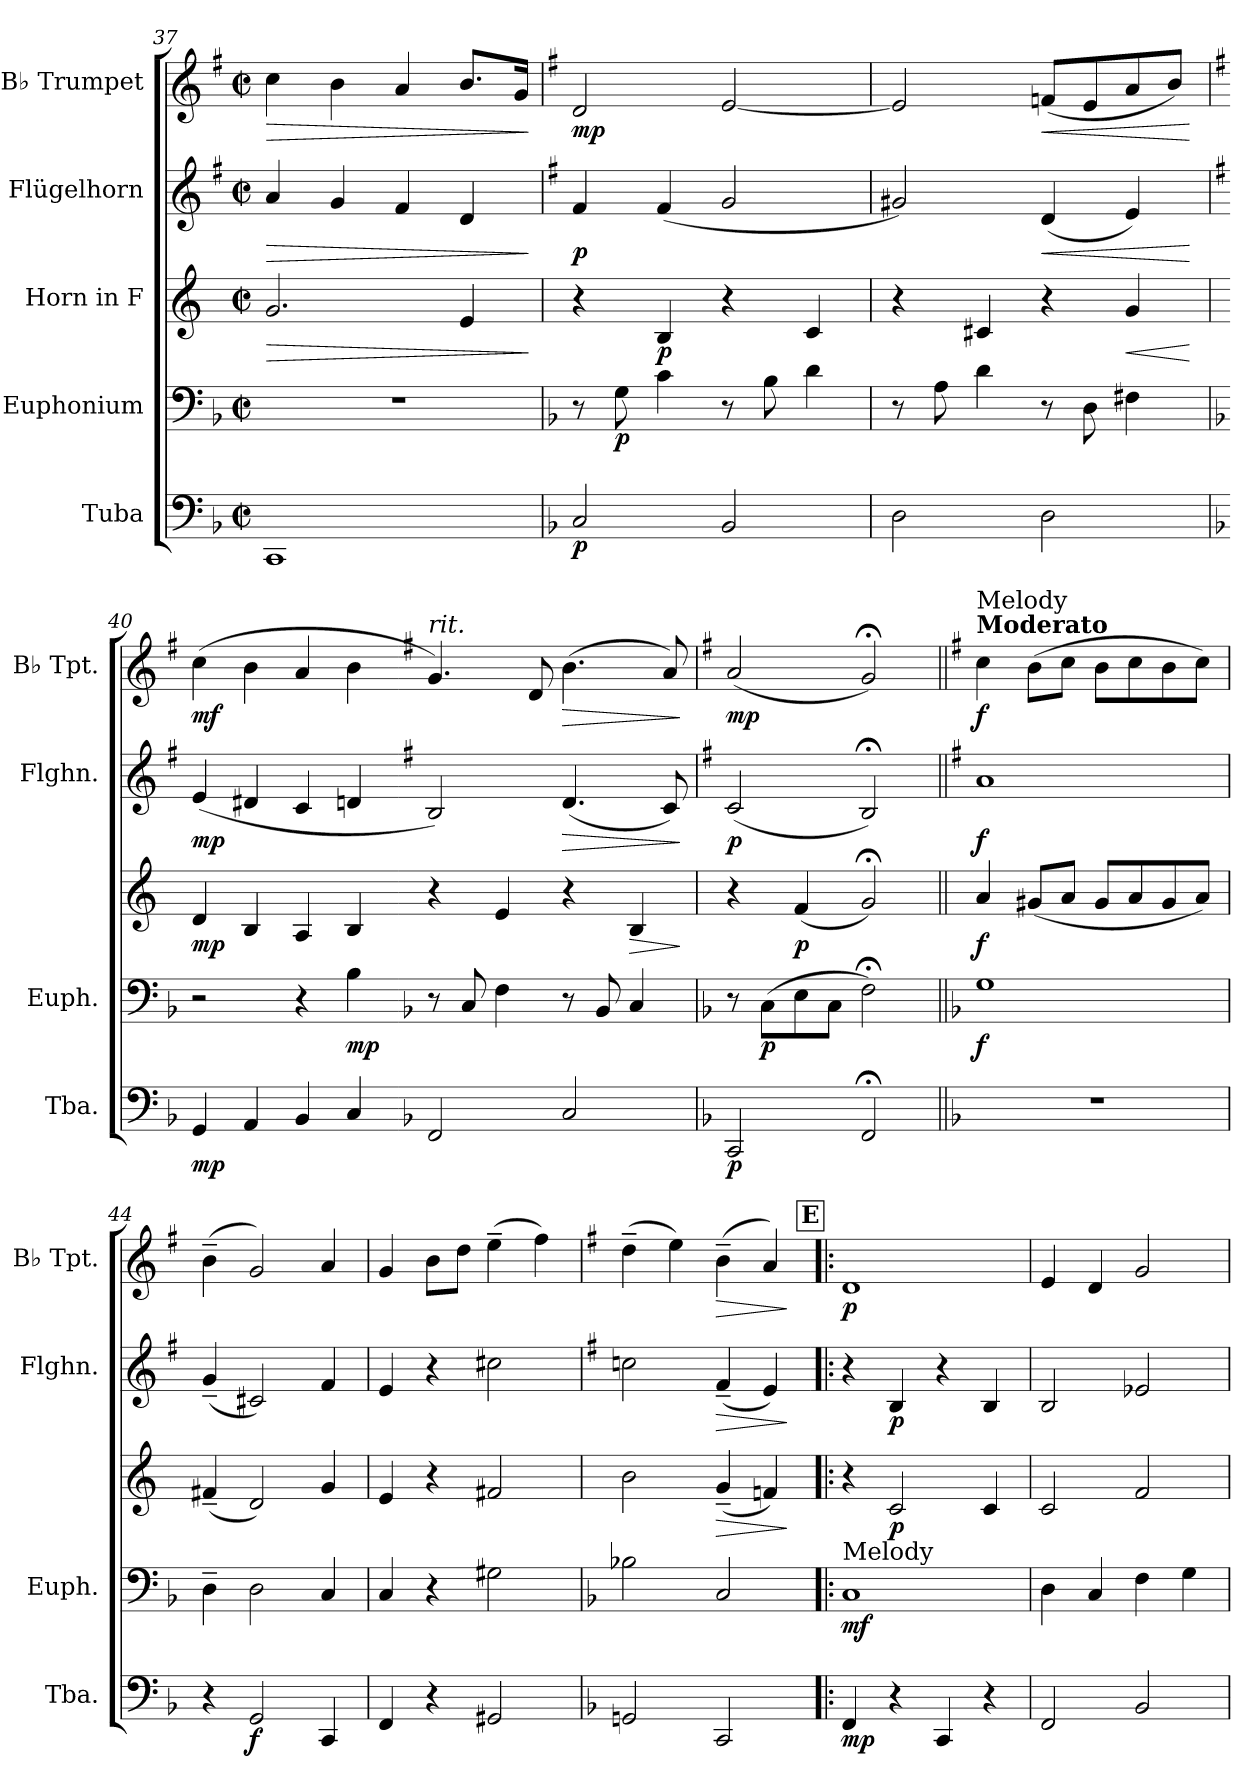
**kern	**dynam	**kern	**dynam	**kern	**dynam	**kern	**dynam	**kern	**dynam
*part5	*part5	*part4	*part4	*part3	*part3	*part2	*part2	*part1	*part1
*staff5	*staff5	*staff4	*staff4	*staff3	*staff3	*staff2	*staff2	*staff1	*staff1
*I"Tuba	*	*I"Euphonium	*	*I"Horn in F	*	*I"Flügelhorn	*	*I"B♭ Trumpet	*
*I'Tba.	*	*I'Euph.	*	*	*	*I'Flghn.	*	*I'B♭ Tpt.	*
*clefF4	*	*clefF4	*	*clefG2	*	*clefG2	*	*clefG2	*
*	*	*	*	*ITrd4c7	*	*ITrd1c2	*	*ITrd1c2	*
*k[b-]	*	*k[b-]	*	*k[b-]	*	*k[b-]	*	*k[b-]	*
*M2/2	*	*M2/2	*	*M2/2	*	*M2/2	*	*M2/2	*
*met(c|)	*	*met(c|)	*	*met(c|)	*	*met(c|)	*	*met(c|)	*
=37	=37	=37	=37	=37	=37	=37	=37	=37	=37
!	!	!	!	!	!LO:HP:b	!	!LO:HP:b	!	!LO:HP:b
1CC	.	1r	.	2.c/	>	4g/	>	4b-\	>
.	.	.	.	.	.	4f/	.	4a\	.
.	.	.	.	.	.	4e/	.	4g/	.
.	.	.	.	4A/	.	4c/	.	8.a/L	.
.	.	.	.	.	.	.	.	16f/Jk	.
.	.	.	.	.	]	.	]	.	]
=38	=38	=38	=38	=38	=38	=38	=38	=38	=38
*k[b-]	*	*k[b-]	*	*k[b-]	*	*k[b-]	*	*k[b-]	*
!	!LO:DY:b	!	!	!	!	!	!LO:DY:b	!	!LO:DY:b
2C/	p	8r	.	4r	.	4e/	p	2c/	mp
!	!	!	!LO:DY:b	!	!	!	!	!	!
.	.	8G\	p	.	.	.	.	.	.
!	!	!	!	!	!LO:DY:b	!	!	!	!
.	.	4c\	.	4E/	p	(<4e/	.	.	.
2BB-/	.	8r	.	4r	.	2f/	.	[2d/	.
.	.	8B-\	.	.	.	.	.	.	.
.	.	4d\	.	4F/	.	.	.	.	.
=39	=39	=39	=39	=39	=39	=39	=39	=39	=39
2D\	.	8r	.	4r	.	2f#X/)	.	2d/]	.
.	.	8A\	.	.	.	.	.	.	.
.	.	4d\	.	4F#X/	.	.	.	.	.
!	!	!	!	!	!	!	!LO:HP:b	!	!LO:HP:b
2D\	.	8r	.	4r	.	(<4c/	<	(<8e-X/L	<
.	.	8D\	.	.	.	.	.	8d/	.
!	!	!	!	!	!LO:HP:b	!	!	!	!
.	.	4F#X\	.	4c/	<	4d/)	.	8g/	.
.	.	.	.	.	.	.	.	8a/J)	.
.	.	.	.	.	[	.	[	.	[
=40	=40	=40	=40	=40	=40	=40	=40	=40	=40
*k[b-]	*	*k[b-]	*	*k[b-]	*	*k[b-]	*	*k[b-]	*
!	!LO:DY:b	!	!	!	!LO:DY:b	!	!LO:DY:b	!	!LO:DY:b
4GG/	mp	2r	.	4G/	mp	(<4d/	mp	(>4b-\	mf
4AA/	.	.	.	4E/	.	4c#X/	.	4a\	.
4BB-/	.	4r	.	4D/	.	4B-/	.	4g/	.
!	!	!	!LO:DY:b	!	!	!	!	!	!
4C/	.	4B-\	mp	4E/	.	4cn/	.	4a\	.
!!LO:PB:g=z
=41-	=41-	=41-	=41-	=41-	=41-	=41-	=41-	=41-	=41-
*k[b-]	*	*k[b-]	*	*k[b-]	*	*k[b-]	*	*k[b-]	*
*	*	*	*	*	*	*	*	*MM64	*
!	!	!	!	!	!	!	!	!LO:TX:i:t=rit.	!
2FF/	.	8r	.	4r	.	2A/)	.	4.f/)	.
.	.	8C/	.	.	.	.	.	.	.
.	.	4F\	.	4A/	.	.	.	.	.
.	.	.	.	.	.	.	.	8c/	.
!	!	!	!	!	!	!	!LO:HP:b	!	!LO:HP:b
2C/	.	8r	.	4r	.	(<4.c/	>	(>4.a\	>
.	.	8BB-/	.	.	.	.	.	.	.
!	!	!	!	!	!LO:HP:b	!	!	!	!
.	.	4C/	.	4E/	>	.	.	.	.
.	.	.	.	.	.	8B-/)	.	8g/)	.
.	.	.	.	.	]	.	]	.	]
=42	=42	=42	=42	=42	=42	=42	=42	=42	=42
*k[b-]	*	*k[b-]	*	*k[b-]	*	*k[b-]	*	*k[b-]	*
*	*	*	*	*	*	*	*	*MM56	*
!	!LO:DY:b	!	!	!	!	!	!LO:DY:b	!	!LO:DY:b
2CC/	p	8r	.	4r	.	(<2B-/	p	(<2g/	mp
!	!	!	!LO:DY:b	!	!	!	!	!	!
.	.	(>8C\L	p	.	.	.	.	.	.
!	!	!	!	!	!LO:DY:b	!	!	!	!
.	.	8E\	.	(<4B-/	p	.	.	.	.
.	.	8C\J	.	.	.	.	.	.	.
2FF;</	.	2F;<\)	.	2c;</)	.	2A;</)	.	2f;</)	.
=43||	=43||	=43||	=43||	=43||	=43||	=43||	=43||	=43||	=43||
!!LO:REH:place=s1:a:B:fs=14:t=D
*k[b-]	*	*k[b-]	*	*k[b-]	*	*k[b-]	*	*k[b-]	*
*	*	*	*	*	*	*	*	*MM160	*
!	!	!	!	!	!	!	!	!LO:TX:B:t=Moderato	!
!	!	!	!	!	!	!	!	!LO:TX:a:t=Melody	!
!	!	!	!LO:DY:b	!	!LO:DY:b	!	!LO:DY:b	!	!LO:DY:b
1r	.	1G	f	4d/	f	1g	f	4b-\	f
.	.	.	.	(<8c#X/L	.	.	.	(>8a\L	.
.	.	.	.	8d/J	.	.	.	8b-\J	.
.	.	.	.	8c#/L	.	.	.	8a\L	.
.	.	.	.	8d/	.	.	.	8b-\	.
.	.	.	.	8c#/	.	.	.	8a\	.
.	.	.	.	8d/J)	.	.	.	8b-\J)	.
=44	=44	=44	=44	=44	=44	=44	=44	=44	=44
4r	.	4D~\	.	(<4Bn~/	.	(<4f~/	.	(>4a~\	.
!	!LO:DY:b	!	!	!	!	!	!	!	!
2GG/	f	2D\	.	2G/)	.	2Bn/)	.	2f/)	.
4CC/	.	4C/	.	4c/	.	4e/	.	4g/	.
=45	=45	=45	=45	=45	=45	=45	=45	=45	=45
4FF/	.	4C/	.	4A/	.	4d/	.	4f/	.
4r	.	4r	.	4r	.	4r	.	8a\L	.
.	.	.	.	.	.	.	.	8cc\J	.
2GG#X/	.	2G#X\	.	2Bn/	.	2bn\	.	(>4dd~\	.
.	.	.	.	.	.	.	.	4ee\)	.
=46	=46	=46	=46	=46	=46	=46	=46	=46	=46
*k[b-]	*	*k[b-]	*	*k[b-]	*	*k[b-]	*	*k[b-]	*
2GGn/	.	2B-X\	.	2e\	.	2b-X\	.	(>4cc~\	.
.	.	.	.	.	.	.	.	4dd\)	.
!	!	!	!	!	!LO:HP:b	!	!LO:HP:b	!	!LO:HP:b
2CC/	.	2C/	.	(<4c~/	>	(<4e~/	>	(>4a~\	>
.	.	.	.	4B-X/)	.	4d/)	.	4g/)	.
.	.	.	.	.	]	.	]	.	]
!!LO:REH:place=s1:a:B:fs=14:t=E
=47!|:	=47!|:	=47!|:	=47!|:	=47!|:	=47!|:	=47!|:	=47!|:	=47!|:	=47!|:
!	!	!LO:TX:a:t=Melody	!	!	!	!	!	!	!
!	!LO:DY:b	!	!LO:DY:b	!	!	!	!	!	!LO:DY:b
4FF/	mp	1C	mf	4r	.	4r	.	1c	p
!	!	!	!	!	!LO:DY:b	!	!LO:DY:b	!	!
4r	.	.	.	2F/	p	4A/	p	.	.
4CC/	.	.	.	.	.	4r	.	.	.
4r	.	.	.	4F/	.	4A/	.	.	.
!!LO:LB:g=z
=48	=48	=48	=48	=48	=48	=48	=48	=48	=48
2FF/	.	4D\	.	2F/	.	2A/	.	4d/	.
.	.	4C/	.	.	.	.	.	4c/	.
2BB-/	.	4F\	.	2B-/	.	2d-X/	.	2f/	.
.	.	4G\	.	.	.	.	.	.	.
=	=	=	=	=	=	=	=	=	=
*-	*-	*-	*-	*-	*-	*-	*-	*-	*-
